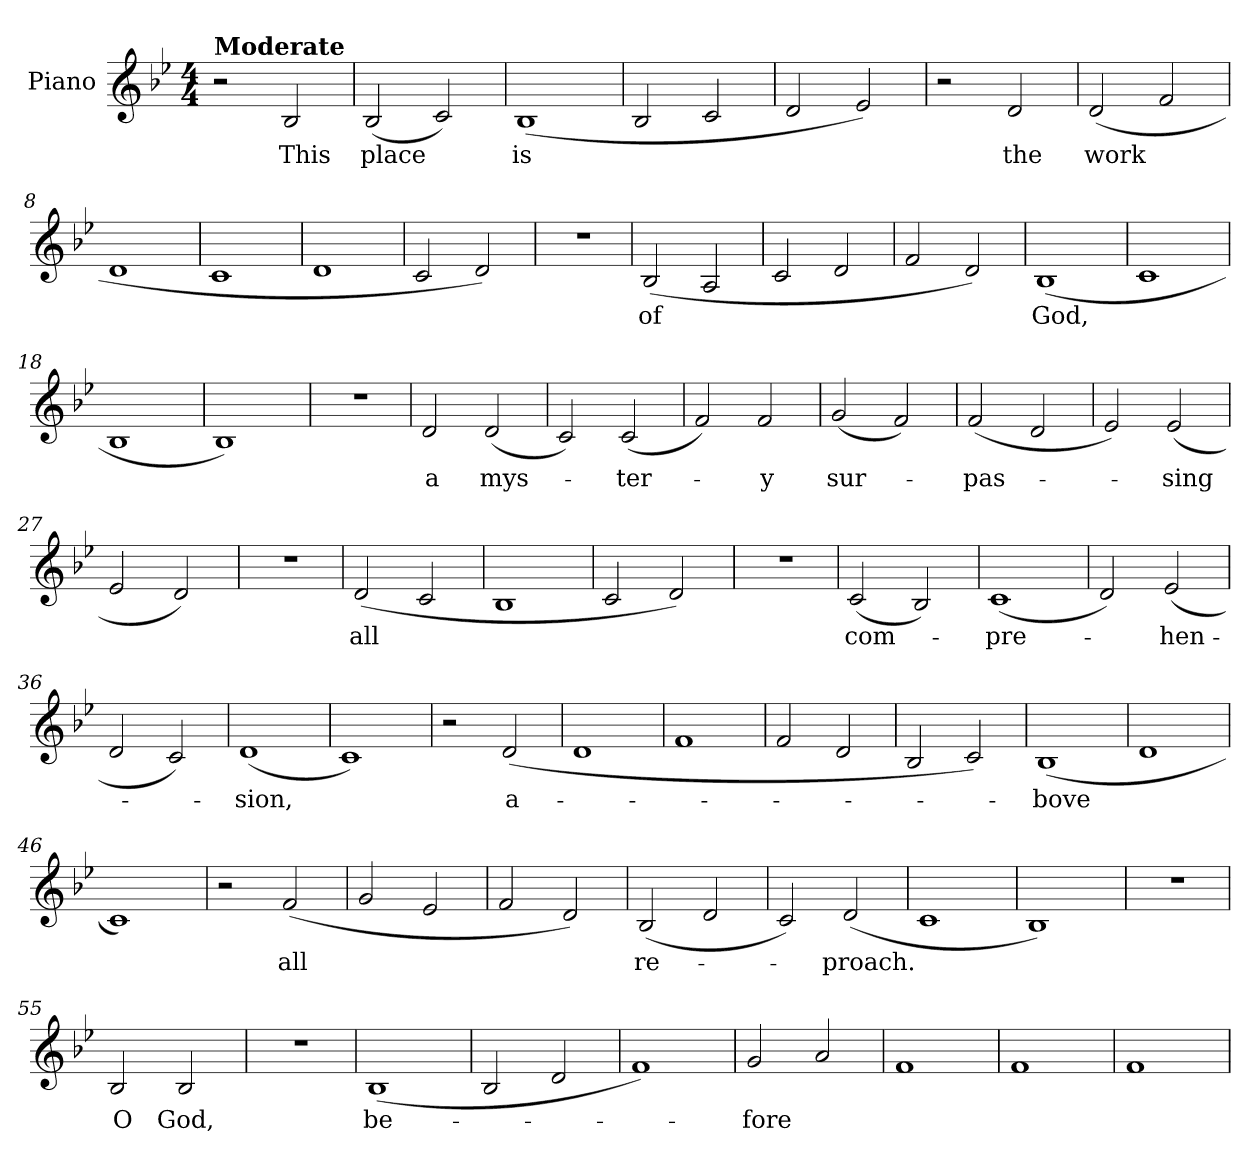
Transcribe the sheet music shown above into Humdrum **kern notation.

**kern	**text
*part1	*part1
*staff1	*staff1
*I"Piano	*
*I'Pno.	*
*clefG2	*
*k[b-e-]	*
*M4/4	*
*MM120	*
=1	=1
!LO:TX:a:B:t=Moderate	!
2r	.
2B-/	This
=2	=2
(>2B-/	place
2c/)	.
=3	=3
(>1B-	is
=4	=4
2B-/	.
2c/	.
=5	=5
2d/	.
2e-/)	.
=6	=6
2r	.
2d/	the
=7	=7
(>2d/	work
2f/	.
=8	=8
1d	.
=9	=9
1c	.
=10	=10
1d	.
!!LO:LB:g=z
=11	=11
2c/	.
2d/)	.
=12	=12
1r	.
=13	=13
(<2B-/	of
2A/	.
=14	=14
2c/	.
2d/	.
=15	=15
2f/	.
2d/)	.
=16	=16
(>1B-	God,
=17	=17
1c	.
=18	=18
1B-	.
=19	=19
1B-)	.
=20	=20
1r	.
=21	=21
2d/	a
(<2d/	mys-
!!LO:LB:g=z
=22	=22
2c/)	.
(>2c/	-ter-
=23	=23
2f/)	.
2f/	-y
=24	=24
(<2g/	sur-
2f/)	.
=25	=25
(<2f/	-pas-
2d/	.
=26	=26
2e-/)	.
(<2e-/	-sing
=27	=27
2e-/	.
2d/)	.
=28	=28
1r	.
=29	=29
(<2d/	all
2c/	.
=30	=30
1B-	.
=31	=31
2c/	.
2d/)	.
=32	=32
1r	.
!!LO:LB:g=z
=33	=33
(<2c/	com-
2B-/)	.
=34	=34
(>1c	-pre-
=35	=35
2d/)	.
(<2e-/	-hen-
=36	=36
2d/	.
2c/)	.
=37	=37
(<1d	-sion,
=38	=38
1c)	.
=39	=39
2r	.
(>2d/	a-
=40	=40
1d	.
=41	=41
1f	.
=42	=42
2f/	.
2d/	.
=43	=43
2B-/	.
2c/)	.
!!LO:LB:g=z
=44	=44
(>1B-	-bove
=45	=45
1d	.
=46	=46
1c)	.
=47	=47
2r	.
(>2f/	all
=48	=48
2g/	.
2e-/	.
=49	=49
2f/	.
2d/)	.
=50	=50
(>2B-/	re-
2d/	.
=51	=51
2c/)	.
(<2d/	-proach.
=52	=52
1c	.
=53	=53
1B-)	.
=54	=54
1r	.
!!LO:LB:g=z
=55	=55
2B-/	O
2B-/	God,
=56	=56
1r	.
=57	=57
(>1B-	be-
=58	=58
2B-/	.
2d/	.
=59	=59
1f)	.
=60	=60
2g/	-fore
2a/	.
=61	=61
1f	.
=62	=62
1f	.
=63	=63
1f	.
=	=
*-	*-
